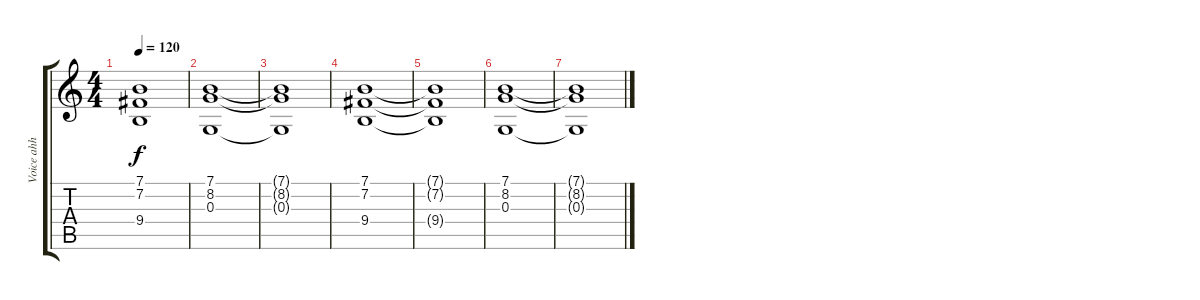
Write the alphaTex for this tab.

\track ("Voice ahh" "Voice ahh") {instrument choiraahs}
\staff {score tabs}
\tuning (E4 B3 G3 D3 A2 E2) {hide}
\ts (4 4)
\tempo 120
\clef g2
\ks c
(7.1{t} 7.2{t} 9.4{t}).1{dy f} |
(7.1 8.2 0.3).1 |
(7.1{t} 8.2{t} 0.3{t}).1 |
(7.1 7.2 9.4).1 |
(7.1{t} 7.2{t} 9.4{t}).1 |
(7.1 8.2 0.3).1 |
(7.1{t} 8.2{t} 0.3{t}).1
